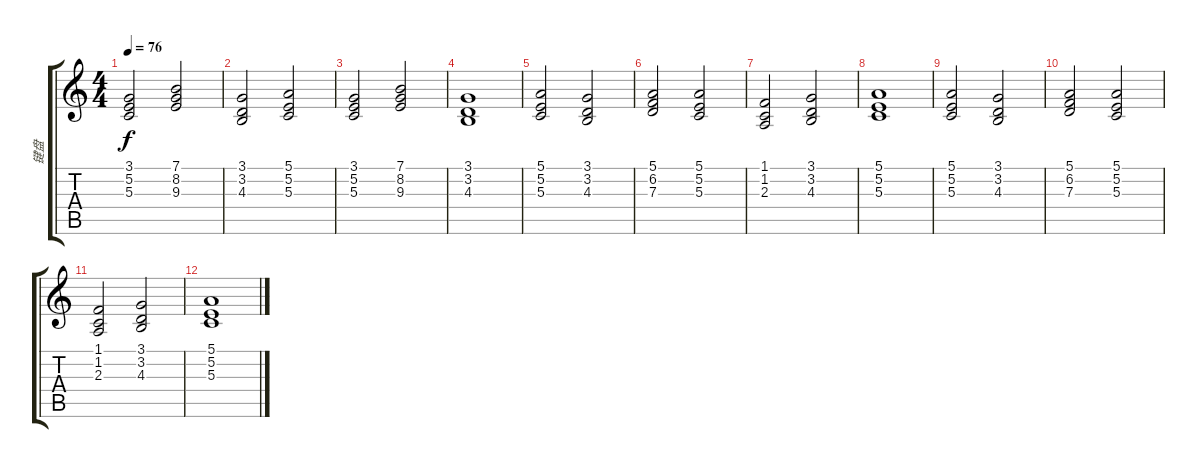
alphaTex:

\track ("键盘" "键盘") {instrument stringensemble2}
\staff {score tabs}
\tuning (E4 B3 G3 D3 A2 E2) {hide}
\ts (4 4)
\tempo 76
\clef g2
\ks c
(3.1 5.2 5.3).2{dy f} (7.1 8.2 9.3).2 |
(3.1 3.2 4.3).2 (5.1 5.2 5.3).2 |
(3.1 5.2 5.3).2 (7.1 8.2 9.3).2 |
(3.1 3.2 4.3).1 |
(5.1 5.2 5.3).2 (3.1 3.2 4.3).2 |
(5.1 6.2 7.3).2 (5.1 5.2 5.3).2 |
(1.1 1.2 2.3).2 (3.1 3.2 4.3).2 |
(5.1 5.2 5.3).1 |
(5.1 5.2 5.3).2 (3.1 3.2 4.3).2 |
(5.1 6.2 7.3).2 (5.1 5.2 5.3).2 |
(1.1 1.2 2.3).2 (3.1 3.2 4.3).2 |
(5.1 5.2 5.3).1
